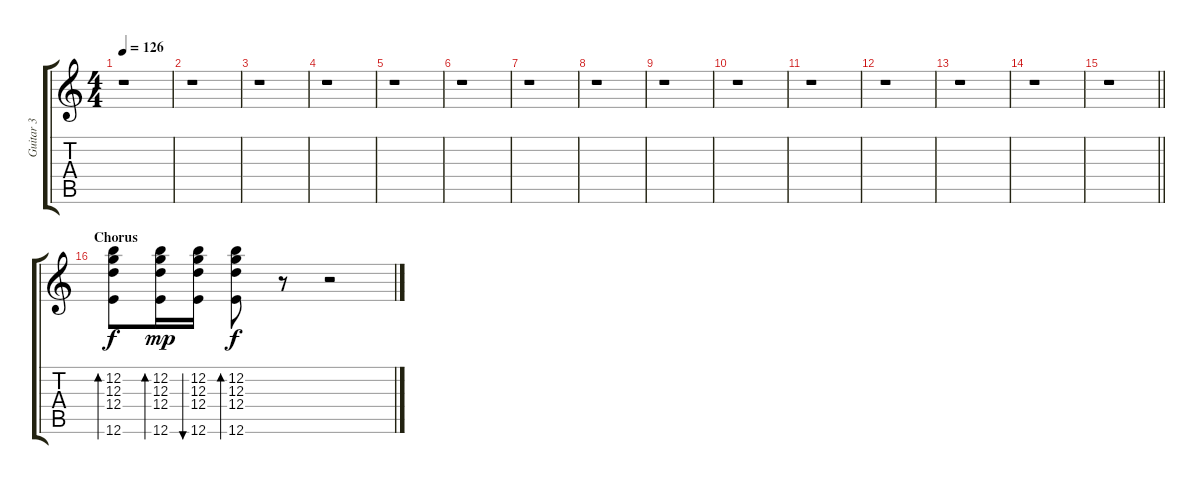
\track ("Guitar 3" "Guitar 3") {instrument electricguitarclean}
\staff {score tabs}
\tuning (E4 B3 G3 D3 A2 E2) {hide}
\ts (4 4)
\tempo 126
\clef g2
\ks c
r.1{dy f} |
r.1 |
r.1 |
r.1 |
r.1 |
r.1 |
r.1 |
r.1 |
r.1 |
r.1 |
r.1 |
r.1 |
r.1 |
r.1 |
\barLineRight lightlight
r.1 |
\section ("" "Chorus")
(12.2 12.3 12.4 12.6).8{bd 60} (12.2 12.3 12.4 12.6).16{bd 60 dy mp} (12.2 12.3 12.4 12.6).16{bu 60} (12.2 12.3 12.4 12.6).8{bd 60 dy f} r.8 r.2
